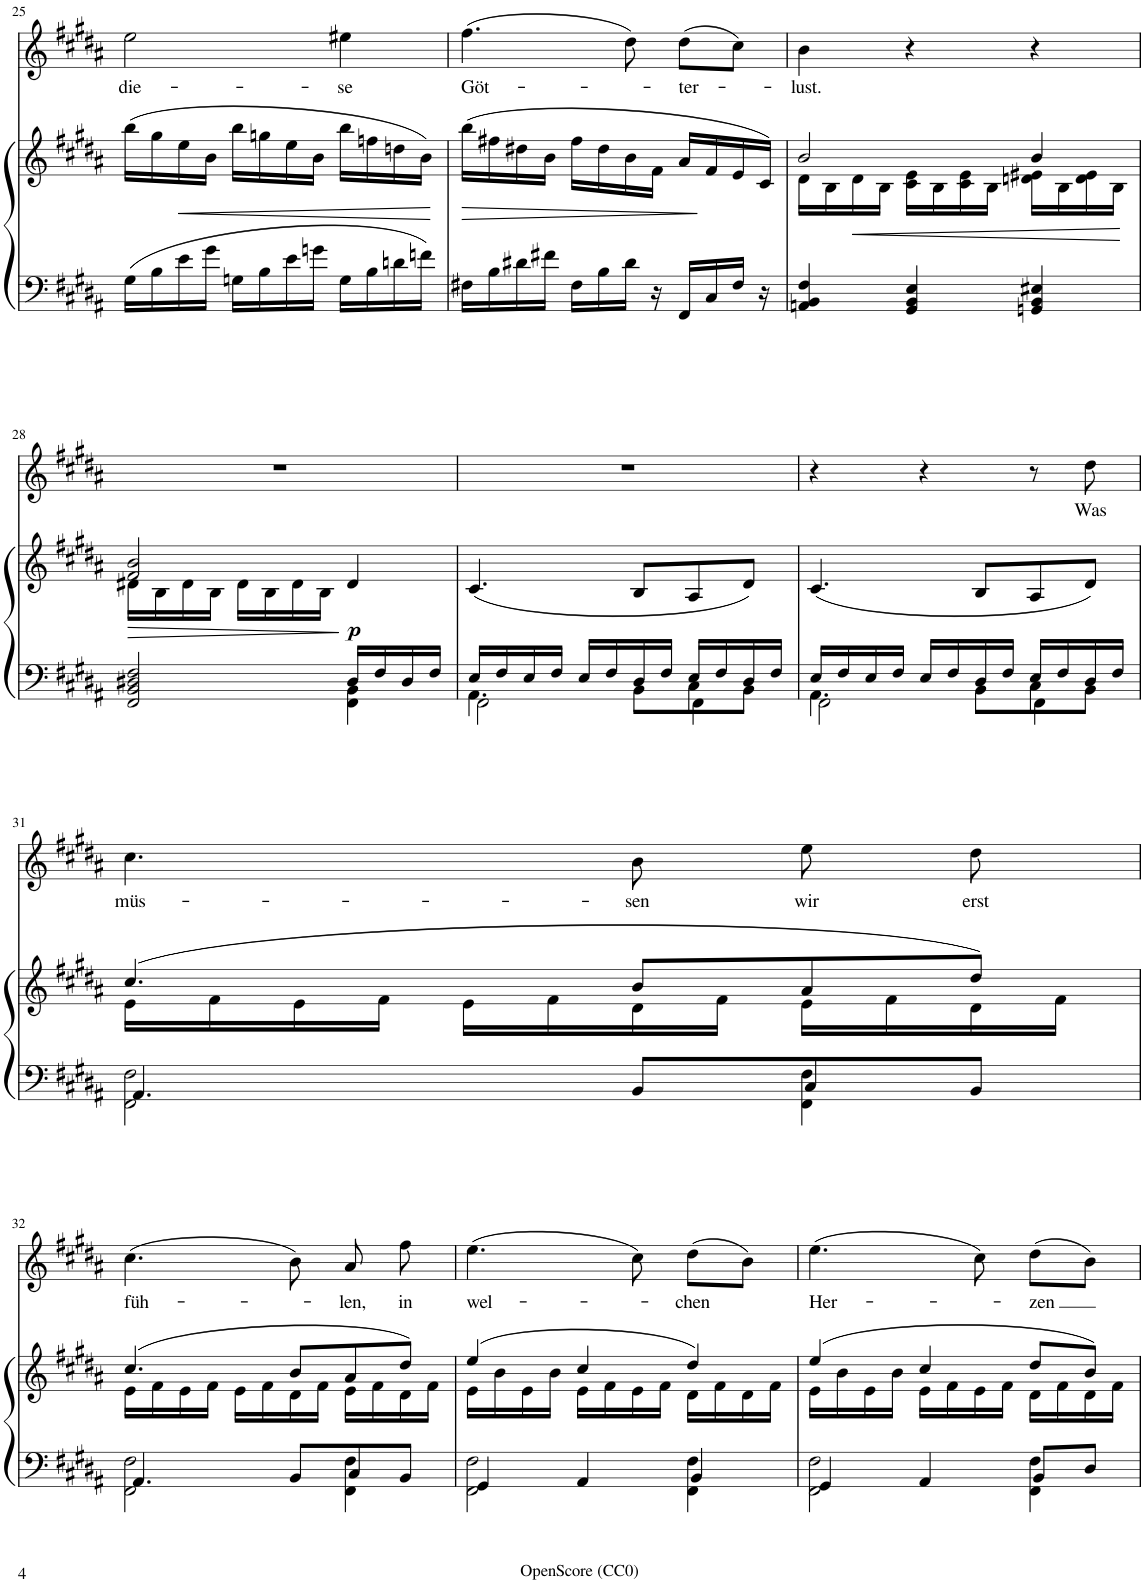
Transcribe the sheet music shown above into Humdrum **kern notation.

**kern	**kern	**dynam	**kern	**text
*part2	*part2	*part2	*part1	*part1
*staff3	*staff2	*staff2/3	*staff1	*staff1
*I"Pianoforte	*	*	*I"Singstimme Voice	*
*I'Pno	*	*	*	*
!!LO:PB:g=z
*clefF4	*clefG2	*	*clefG2	*
*k[f#c#g#d#a#]	*k[f#c#g#d#a#]	*	*k[f#c#g#d#a#]	*
*M3/4	*M3/4	*	*M3/4	*
=25	=25	=25	=25	=25
!	!	!	!	!LO:LY:b
16G#\LL	(16bb\LL	.	2ee\	die-
16B\	16gg#\	.	.	.
!	!	!LO:HP:b	!	!
16e\	16ee\	<	.	.
16g#\JJ	16b\JJ	.	.	.
16Gn\LL	16bb\LL	.	.	.
16B\	16ggn\	.	.	.
16e\	16ee\	.	.	.
16gn\JJ	16b\JJ	.	.	.
!	!	!	!	!LO:LY:b
16G\LL	16bb\LL	.	4ee#X\	-se
16B\	16ffn\	.	.	.
16dn\	16ddn\	.	.	.
16fn\JJ	16b\JJ)	.	.	.
=26	=26	=26	=26	=26
!	!	!LO:HP:b	!	!LO:LY:b
16F#X\LL	(16bb\LL	>	(4.ff#\	Göt-
16B\	16ff#X\	.	.	.
16d#X\	16dd#X\	.	.	.
16f#X\JJ	16b\JJ	.	.	.
16F#\LL	16ff#\LL	.	.	.
16B\	16dd#\	.	.	.
16d#\JJ	16b\	.	8dd#\)	.
16r	16f#\JJ	.	.	.
!	!	!	!	!LO:LY:b
16FF#/LL	16a#/LL	.	(8dd#\L	-ter-
16C#/	16f#/	[	.	.
16F#/JJ	16e/	.	8cc#\J)	.
16r	16c#/JJ)	.	.	.
=27	=27	=27	=27	=27
*	*^	*	*	*
!	!	!	!	!	!LO:LY:b
4AAn/ 4BB/ 4F#/	2b/	16d#\LL	.	4b\	-lust.
.	.	16B\	.	.	.
!	!	!	!LO:HP:b	!	!
.	.	16d#\	<	.	.
.	.	16B\JJ	.	.	.
4GG#/ 4BB/ 4E/	.	16c#\ 16e\LL	.	4r	.
.	.	16B\	.	.	.
.	.	16c#\ 16e\	.	.	.
.	.	16B\JJ	.	.	.
4GGn/ 4BB/ 4E#X/	4b/	16dn\ 16e#X\LL	.	4r	.
.	.	16B\	.	.	.
.	.	16d\ 16e#\	.	.	.
.	.	16B\JJ	.	.	.
*	*v	*v	*	*	*
.	.	]	.	.
!!LO:LB:g=z
=28	=28	=28	=28	=28
*^	*^	*	*	*
2ryy	2FF#/ 2BB/ 2D#X/ 2F#/	2f#/ 2b/	16d#X\LL	.	2.r	.
.	.	.	16B\	.	.	.
.	.	.	16d#\	.	.	.
.	.	.	16B\JJ	.	.	.
.	.	.	16d#\LL	.	.	.
.	.	.	16B\	.	.	.
.	.	.	16d#\	.	.	.
.	.	.	16B\JJ	.	.	.
!	!	!	!	!LO:DY:n=1:b	!	!
16D#/LL	4FF#\ 4BB\	4d#/	4ryy	[ p	.	.
16F#/	.	.	.	.	.	.
16D#/	.	.	.	.	.	.
16F#/JJ	.	.	.	.	.	.
*	*	*v	*v	*	*	*
=29	=29	=29	=29	=29	=29
*	*^	*	*	*	*
16E/LL	4.AA#\	2FF#\	(4.c#/	.	2.r	.
16F#/	.	.	.	.	.	.
16E/	.	.	.	.	.	.
16F#/JJ	.	.	.	.	.	.
16E/LL	.	.	.	.	.	.
16F#/	.	.	.	.	.	.
16D#/	8BB\L	.	8B/L	.	.	.
16F#/JJ	.	.	.	.	.	.
16E/LL	8C#\	4FF#\	8A#/	.	.	.
16F#/	.	.	.	.	.	.
16D#/	8BB\J	.	8d#/J)	.	.	.
16F#/JJ	.	.	.	.	.	.
=30	=30	=30	=30	=30	=30	=30
16E/LL	4.AA#\	2FF#\	(4.c#/	.	4r	.
16F#/	.	.	.	.	.	.
16E/	.	.	.	.	.	.
16F#/JJ	.	.	.	.	.	.
16E/LL	.	.	.	.	4r	.
16F#/	.	.	.	.	.	.
16D#/	8BB\L	.	8B/L	.	.	.
16F#/JJ	.	.	.	.	.	.
16E/LL	8C#\	4FF#\	8A#/	.	8r	.
16F#/	.	.	.	.	.	.
!	!	!	!	!	!	!LO:LY:b
16D#/	8BB\J	.	8d#/J)	.	8dd#\	Was
16F#/JJ	.	.	.	.	.	.
*	*v	*v	*	*	*	*
!!LO:LB:g=z
=31	=31	=31	=31	=31	=31
*	*	*^	*	*	*
!	!	!	!	!	!	!LO:LY:b
4.AA#/	2FF#\ 2F#\	(4.cc#/	16e\LL	.	4.cc#\	müs-
.	.	.	16f#\	.	.	.
.	.	.	16e\	.	.	.
.	.	.	16f#\JJ	.	.	.
.	.	.	16e\LL	.	.	.
.	.	.	16f#\	.	.	.
!	!	!	!	!	!	!LO:LY:b
8BB/L	.	8b/L	16d#\	.	8b\	-sen
.	.	.	16f#\JJ	.	.	.
!	!	!	!	!	!	!LO:LY:b
8C#/	4FF#\ 4F#\	8a#/	16e\LL	.	8ee\	wir
.	.	.	16f#\	.	.	.
!	!	!	!	!	!	!LO:LY:b
8BB/J	.	8dd#/J)	16d#\	.	8dd#\	erst
.	.	.	16f#\JJ	.	.	.
!!LO:LB:g=z
=32	=32	=32	=32	=32	=32	=32
!	!	!	!	!	!	!LO:LY:b
4.AA#/	2FF#\ 2F#\	(4.cc#/	16e\LL	.	(4.cc#\	füh-
.	.	.	16f#\	.	.	.
.	.	.	16e\	.	.	.
.	.	.	16f#\JJ	.	.	.
.	.	.	16e\LL	.	.	.
.	.	.	16f#\	.	.	.
8BB/L	.	8b/L	16d#\	.	8b\)	.
.	.	.	16f#\JJ	.	.	.
!	!	!	!	!	!	!LO:LY:b
8C#/	4FF#\ 4F#\	8a#/	16e\LL	.	8a#/	-len,
.	.	.	16f#\	.	.	.
!	!	!	!	!	!	!LO:LY:b
8BB/J	.	8dd#/J)	16d#\	.	8ff#\	in
.	.	.	16f#\JJ	.	.	.
=33	=33	=33	=33	=33	=33	=33
!	!	!	!	!	!	!LO:LY:b
4GG#/	2FF#\ 2F#\	(4ee/	16e\LL	.	(4.ee\	wel-
.	.	.	16b\	.	.	.
.	.	.	16e\	.	.	.
.	.	.	16b\JJ	.	.	.
4AA#/	.	4cc#/	16e\LL	.	.	.
.	.	.	16f#\	.	.	.
.	.	.	16e\	.	8cc#\)	.
.	.	.	16f#\JJ	.	.	.
!	!	!	!	!	!	!LO:LY:b
4BB/	4FF#\ 4F#\	4dd#/)	16d#\LL	.	(8dd#\L	-chen
.	.	.	16f#\	.	.	.
.	.	.	16d#\	.	8b\J)	.
.	.	.	16f#\JJ	.	.	.
=34	=34	=34	=34	=34	=34	=34
!	!	!	!	!	!	!LO:LY:b
4GG#/	2FF#\ 2F#\	(4ee/	16e\LL	.	(4.ee\	Her-
.	.	.	16b\	.	.	.
.	.	.	16e\	.	.	.
.	.	.	16b\JJ	.	.	.
4AA#/	.	4cc#/	16e\LL	.	.	.
.	.	.	16f#\	.	.	.
.	.	.	16e\	.	8cc#\)	.
.	.	.	16f#\JJ	.	.	.
!	!	!	!	!	!	!LO:LY:b
8BB/L	4FF#\ 4F#\	8dd#/L	16d#\LL	.	(8dd#\L	-zen
.	.	.	16f#\	.	.	.
8D#/J	.	8b/J)	16d#\	.	8b\J)	.
.	.	.	16f#\JJ	.	.	.
*v	*v	*	*	*	*	*
*	*v	*v	*	*	*
=	=	=	=	=
*-	*-	*-	*-	*-
